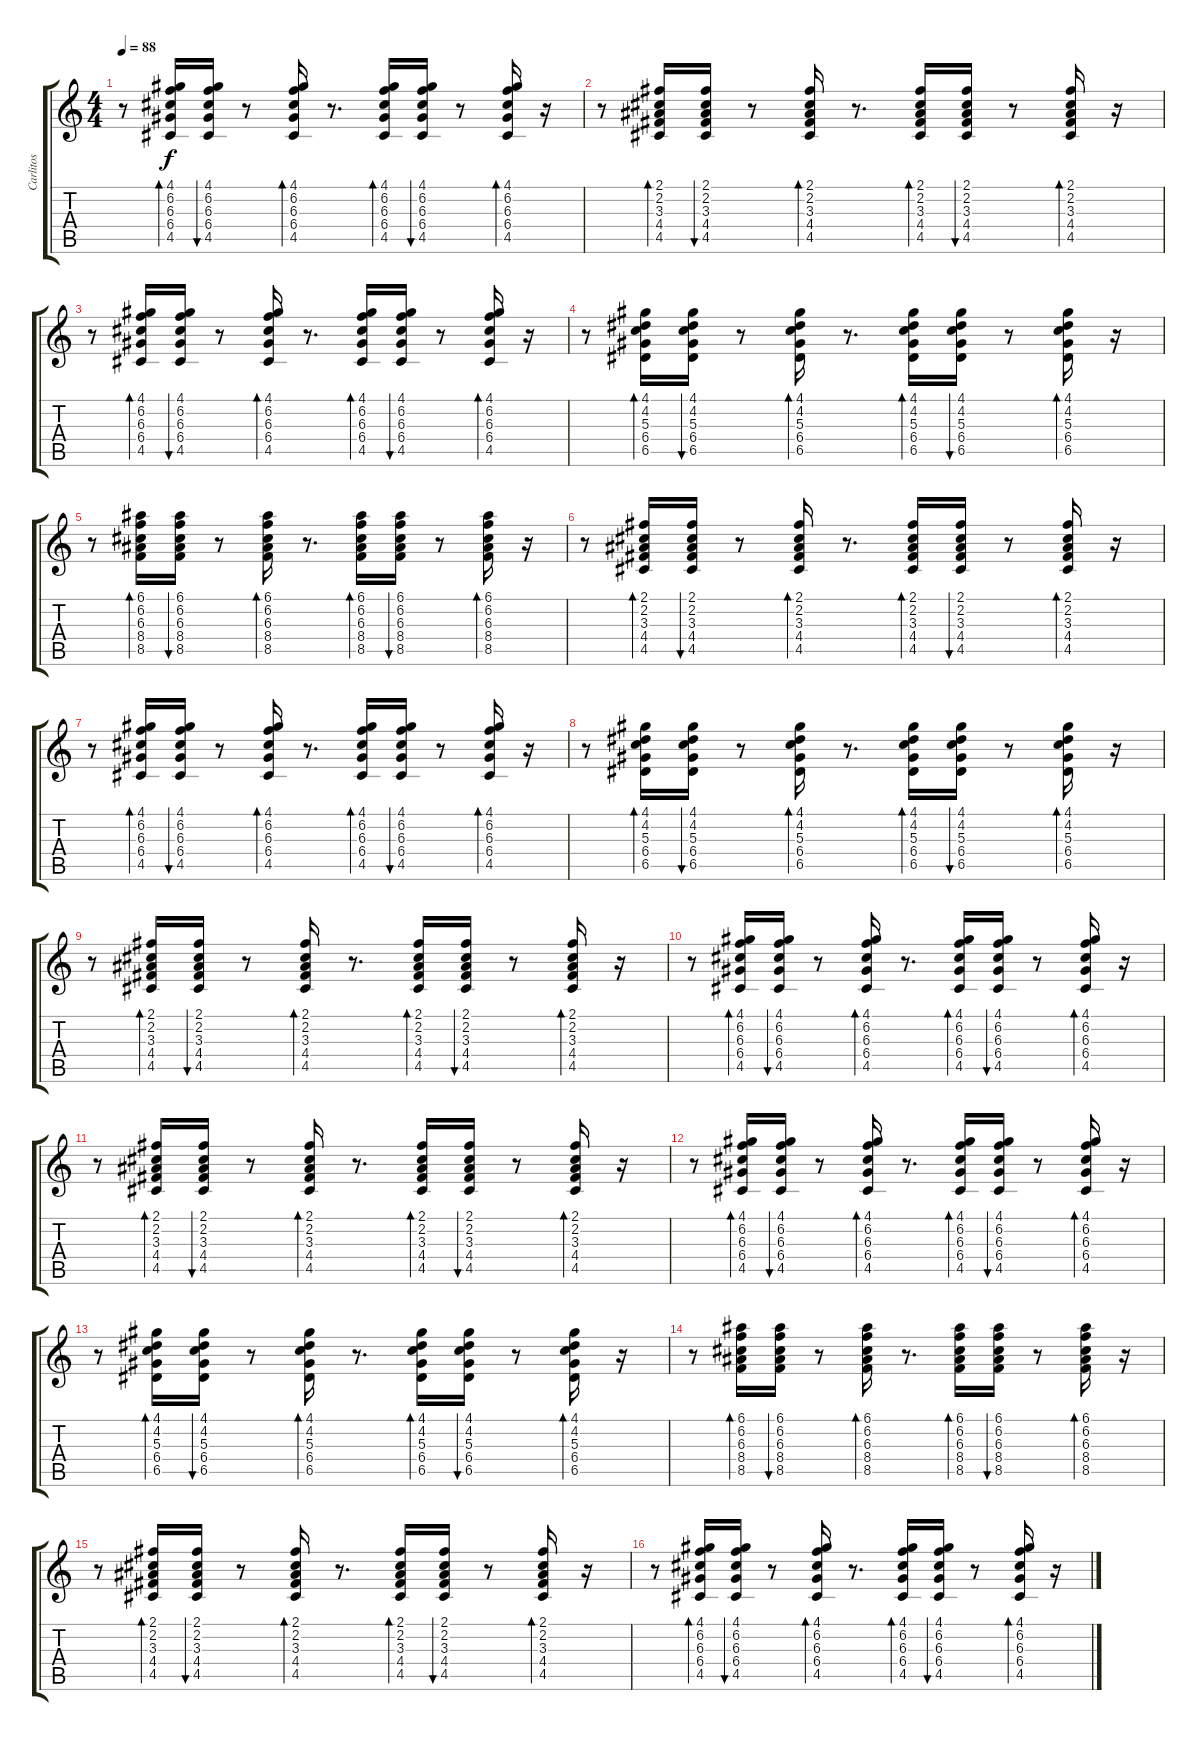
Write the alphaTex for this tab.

\track ("Carlitos" "Carlitos") {instrument acousticguitarsteel}
\staff {score tabs}
\tuning (E4 B3 G3 D3 A2 E2) {hide}
\ts (4 4)
\tempo 88
\clef g2
\ks c
r.8{dy f} (4.1 6.2 6.3 6.4 4.5).16{bd 60} (4.1 6.2 6.3 6.4 4.5).16{bu 60} r.8 (4.1 6.2 6.3 6.4 4.5).16{bd 60} r.8{d} (4.1 6.2 6.3 6.4 4.5).16{bd 60} (4.1 6.2 6.3 6.4 4.5).16{bu 60} r.8 (4.1 6.2 6.3 6.4 4.5).16{bd 60} r.16 |
r.8 (2.1 2.2 3.3 4.4 4.5).16{bd 60} (2.1 2.2 3.3 4.4 4.5).16{bu 60} r.8 (2.1 2.2 3.3 4.4 4.5).16{bd 60} r.8{d} (2.1 2.2 3.3 4.4 4.5).16{bd 60} (2.1 2.2 3.3 4.4 4.5).16{bu 60} r.8 (2.1 2.2 3.3 4.4 4.5).16{bd 60} r.16 |
r.8 (4.1 6.2 6.3 6.4 4.5).16{bd 60} (4.1 6.2 6.3 6.4 4.5).16{bu 60} r.8 (4.1 6.2 6.3 6.4 4.5).16{bd 60} r.8{d} (4.1 6.2 6.3 6.4 4.5).16{bd 60} (4.1 6.2 6.3 6.4 4.5).16{bu 60} r.8 (4.1 6.2 6.3 6.4 4.5).16{bd 60} r.16 |
r.8 (4.1 4.2 5.3 6.4 6.5).16{bd 60} (4.1 4.2 5.3 6.4 6.5).16{bu 60} r.8 (4.1 4.2 5.3 6.4 6.5).16{bd 60} r.8{d} (4.1 4.2 5.3 6.4 6.5).16{bd 60} (4.1 4.2 5.3 6.4 6.5).16{bu 60} r.8 (4.1 4.2 5.3 6.4 6.5).16{bd 60} r.16 |
r.8 (6.1 6.2 6.3 8.4 8.5).16{bd 60} (6.1 6.2 6.3 8.4 8.5).16{bu 60} r.8 (6.1 6.2 6.3 8.4 8.5).16{bd 60} r.8{d} (6.1 6.2 6.3 8.4 8.5).16{bd 60} (6.1 6.2 6.3 8.4 8.5).16{bu 60} r.8 (6.1 6.2 6.3 8.4 8.5).16{bd 60} r.16 |
r.8 (2.1 2.2 3.3 4.4 4.5).16{bd 60} (2.1 2.2 3.3 4.4 4.5).16{bu 60} r.8 (2.1 2.2 3.3 4.4 4.5).16{bd 60} r.8{d} (2.1 2.2 3.3 4.4 4.5).16{bd 60} (2.1 2.2 3.3 4.4 4.5).16{bu 60} r.8 (2.1 2.2 3.3 4.4 4.5).16{bd 60} r.16 |
\section ("" "")
r.8 (4.1 6.2 6.3 6.4 4.5).16{bd 60} (4.1 6.2 6.3 6.4 4.5).16{bu 60} r.8 (4.1 6.2 6.3 6.4 4.5).16{bd 60} r.8{d} (4.1 6.2 6.3 6.4 4.5).16{bd 60} (4.1 6.2 6.3 6.4 4.5).16{bu 60} r.8 (4.1 6.2 6.3 6.4 4.5).16{bd 60} r.16 |
r.8 (4.1 4.2 5.3 6.4 6.5).16{bd 60} (4.1 4.2 5.3 6.4 6.5).16{bu 60} r.8 (4.1 4.2 5.3 6.4 6.5).16{bd 60} r.8{d} (4.1 4.2 5.3 6.4 6.5).16{bd 60} (4.1 4.2 5.3 6.4 6.5).16{bu 60} r.8 (4.1 4.2 5.3 6.4 6.5).16{bd 60} r.16 |
r.8 (2.1 2.2 3.3 4.4 4.5).16{bd 60} (2.1 2.2 3.3 4.4 4.5).16{bu 60} r.8 (2.1 2.2 3.3 4.4 4.5).16{bd 60} r.8{d} (2.1 2.2 3.3 4.4 4.5).16{bd 60} (2.1 2.2 3.3 4.4 4.5).16{bu 60} r.8 (2.1 2.2 3.3 4.4 4.5).16{bd 60} r.16 |
r.8 (4.1 6.2 6.3 6.4 4.5).16{bd 60} (4.1 6.2 6.3 6.4 4.5).16{bu 60} r.8 (4.1 6.2 6.3 6.4 4.5).16{bd 60} r.8{d} (4.1 6.2 6.3 6.4 4.5).16{bd 60} (4.1 6.2 6.3 6.4 4.5).16{bu 60} r.8 (4.1 6.2 6.3 6.4 4.5).16{bd 60} r.16 |
r.8 (2.1 2.2 3.3 4.4 4.5).16{bd 60} (2.1 2.2 3.3 4.4 4.5).16{bu 60} r.8 (2.1 2.2 3.3 4.4 4.5).16{bd 60} r.8{d} (2.1 2.2 3.3 4.4 4.5).16{bd 60} (2.1 2.2 3.3 4.4 4.5).16{bu 60} r.8 (2.1 2.2 3.3 4.4 4.5).16{bd 60} r.16 |
r.8 (4.1 6.2 6.3 6.4 4.5).16{bd 60} (4.1 6.2 6.3 6.4 4.5).16{bu 60} r.8 (4.1 6.2 6.3 6.4 4.5).16{bd 60} r.8{d} (4.1 6.2 6.3 6.4 4.5).16{bd 60} (4.1 6.2 6.3 6.4 4.5).16{bu 60} r.8 (4.1 6.2 6.3 6.4 4.5).16{bd 60} r.16 |
r.8 (4.1 4.2 5.3 6.4 6.5).16{bd 60} (4.1 4.2 5.3 6.4 6.5).16{bu 60} r.8 (4.1 4.2 5.3 6.4 6.5).16{bd 60} r.8{d} (4.1 4.2 5.3 6.4 6.5).16{bd 60} (4.1 4.2 5.3 6.4 6.5).16{bu 60} r.8 (4.1 4.2 5.3 6.4 6.5).16{bd 60} r.16 |
r.8 (6.1 6.2 6.3 8.4 8.5).16{bd 60} (6.1 6.2 6.3 8.4 8.5).16{bu 60} r.8 (6.1 6.2 6.3 8.4 8.5).16{bd 60} r.8{d} (6.1 6.2 6.3 8.4 8.5).16{bd 60} (6.1 6.2 6.3 8.4 8.5).16{bu 60} r.8 (6.1 6.2 6.3 8.4 8.5).16{bd 60} r.16 |
r.8 (2.1 2.2 3.3 4.4 4.5).16{bd 60} (2.1 2.2 3.3 4.4 4.5).16{bu 60} r.8 (2.1 2.2 3.3 4.4 4.5).16{bd 60} r.8{d} (2.1 2.2 3.3 4.4 4.5).16{bd 60} (2.1 2.2 3.3 4.4 4.5).16{bu 60} r.8 (2.1 2.2 3.3 4.4 4.5).16{bd 60} r.16 |
\section ("" "")
r.8 (4.1 6.2 6.3 6.4 4.5).16{bd 60} (4.1 6.2 6.3 6.4 4.5).16{bu 60} r.8 (4.1 6.2 6.3 6.4 4.5).16{bd 60} r.8{d} (4.1 6.2 6.3 6.4 4.5).16{bd 60} (4.1 6.2 6.3 6.4 4.5).16{bu 60} r.8 (4.1 6.2 6.3 6.4 4.5).16{bd 60} r.16
